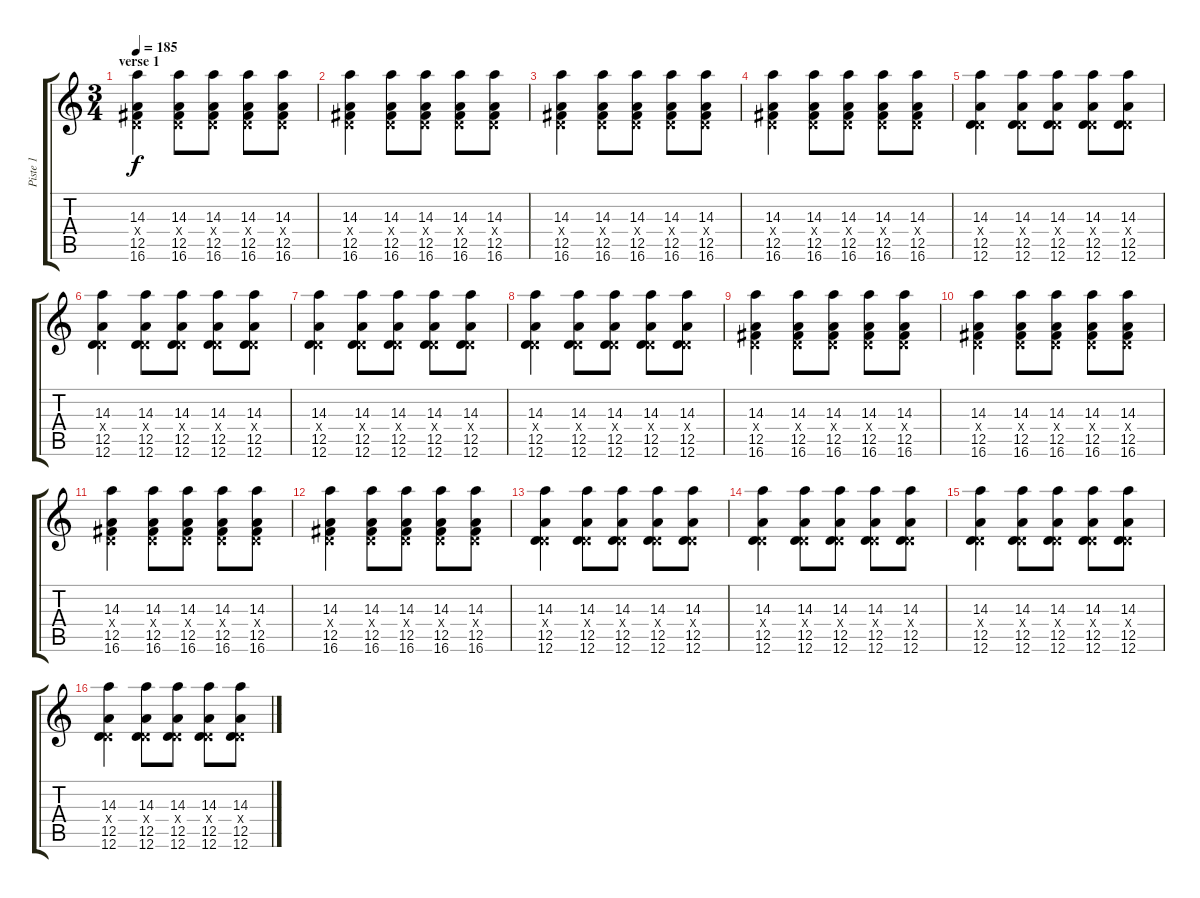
\track ("Piste 1" "Piste 1") {instrument distortionguitar}
\staff {score tabs}
\tuning (E4 B3 G3 D3 A2 D2) {hide}
\ts (3 4)
\section ("" "verse 1")
\tempo 185
\clef g2
\ks c
(14.3 0.4{x} 12.5 16.6).4{dy f} (14.3 0.4{x} 12.5 16.6).8 (14.3 0.4{x} 12.5 16.6).8 (14.3 0.4{x} 12.5 16.6).8 (14.3 0.4{x} 12.5 16.6).8 |
(14.3 0.4{x} 12.5 16.6).4 (14.3 0.4{x} 12.5 16.6).8 (14.3 0.4{x} 12.5 16.6).8 (14.3 0.4{x} 12.5 16.6).8 (14.3 0.4{x} 12.5 16.6).8 |
(14.3 0.4{x} 12.5 16.6).4 (14.3 0.4{x} 12.5 16.6).8 (14.3 0.4{x} 12.5 16.6).8 (14.3 0.4{x} 12.5 16.6).8 (14.3 0.4{x} 12.5 16.6).8 |
(14.3 0.4{x} 12.5 16.6).4 (14.3 0.4{x} 12.5 16.6).8 (14.3 0.4{x} 12.5 16.6).8 (14.3 0.4{x} 12.5 16.6).8 (14.3 0.4{x} 12.5 16.6).8 |
(14.3 0.4{x} 12.5 12.6).4 (14.3 0.4{x} 12.5 12.6).8 (14.3 0.4{x} 12.5 12.6).8 (14.3 0.4{x} 12.5 12.6).8 (14.3 0.4{x} 12.5 12.6).8 |
(14.3 0.4{x} 12.5 12.6).4 (14.3 0.4{x} 12.5 12.6).8 (14.3 0.4{x} 12.5 12.6).8 (14.3 0.4{x} 12.5 12.6).8 (14.3 0.4{x} 12.5 12.6).8 |
(14.3 0.4{x} 12.5 12.6).4 (14.3 0.4{x} 12.5 12.6).8 (14.3 0.4{x} 12.5 12.6).8 (14.3 0.4{x} 12.5 12.6).8 (14.3 0.4{x} 12.5 12.6).8 |
(14.3 0.4{x} 12.5 12.6).4 (14.3 0.4{x} 12.5 12.6).8 (14.3 0.4{x} 12.5 12.6).8 (14.3 0.4{x} 12.5 12.6).8 (14.3 0.4{x} 12.5 12.6).8 |
(14.3 0.4{x} 12.5 16.6).4 (14.3 0.4{x} 12.5 16.6).8 (14.3 0.4{x} 12.5 16.6).8 (14.3 0.4{x} 12.5 16.6).8 (14.3 0.4{x} 12.5 16.6).8 |
(14.3 0.4{x} 12.5 16.6).4 (14.3 0.4{x} 12.5 16.6).8 (14.3 0.4{x} 12.5 16.6).8 (14.3 0.4{x} 12.5 16.6).8 (14.3 0.4{x} 12.5 16.6).8 |
(14.3 0.4{x} 12.5 16.6).4 (14.3 0.4{x} 12.5 16.6).8 (14.3 0.4{x} 12.5 16.6).8 (14.3 0.4{x} 12.5 16.6).8 (14.3 0.4{x} 12.5 16.6).8 |
(14.3 0.4{x} 12.5 16.6).4 (14.3 0.4{x} 12.5 16.6).8 (14.3 0.4{x} 12.5 16.6).8 (14.3 0.4{x} 12.5 16.6).8 (14.3 0.4{x} 12.5 16.6).8 |
(14.3 0.4{x} 12.5 12.6).4 (14.3 0.4{x} 12.5 12.6).8 (14.3 0.4{x} 12.5 12.6).8 (14.3 0.4{x} 12.5 12.6).8 (14.3 0.4{x} 12.5 12.6).8 |
(14.3 0.4{x} 12.5 12.6).4 (14.3 0.4{x} 12.5 12.6).8 (14.3 0.4{x} 12.5 12.6).8 (14.3 0.4{x} 12.5 12.6).8 (14.3 0.4{x} 12.5 12.6).8 |
(14.3 0.4{x} 12.5 12.6).4 (14.3 0.4{x} 12.5 12.6).8 (14.3 0.4{x} 12.5 12.6).8 (14.3 0.4{x} 12.5 12.6).8 (14.3 0.4{x} 12.5 12.6).8 |
(14.3 0.4{x} 12.5 12.6).4 (14.3 0.4{x} 12.5 12.6).8 (14.3 0.4{x} 12.5 12.6).8 (14.3 0.4{x} 12.5 12.6).8 (14.3 0.4{x} 12.5 12.6).8
